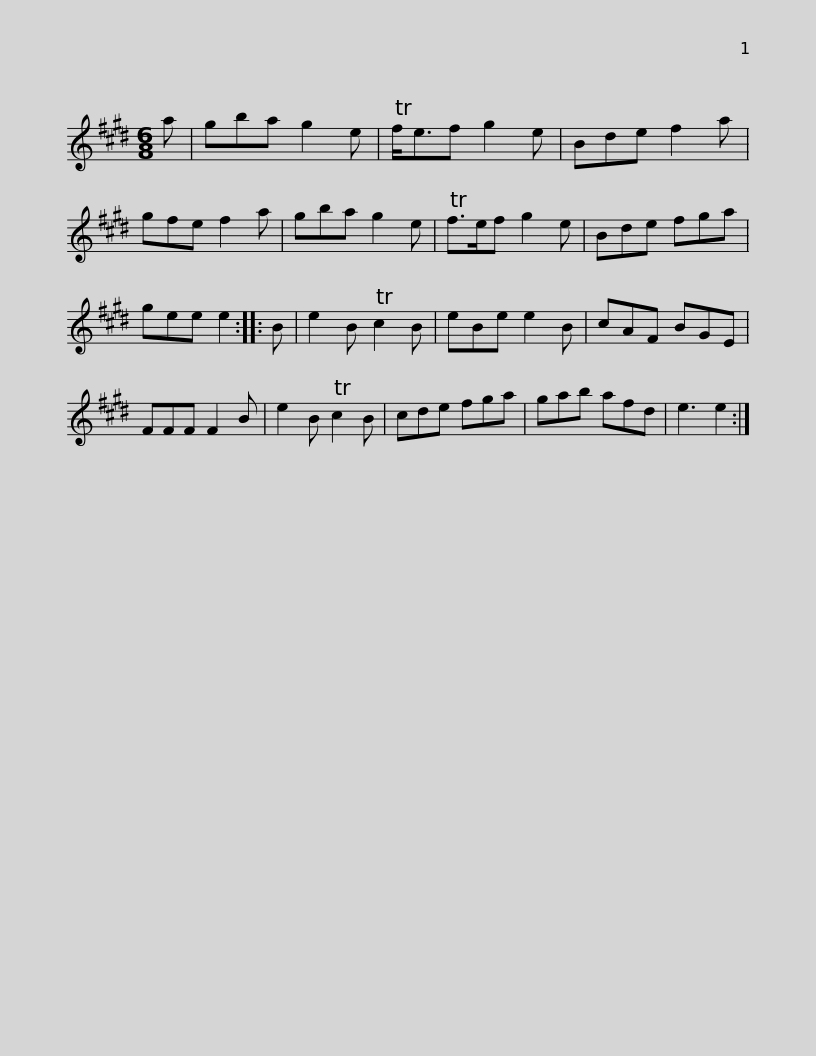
X:1
L:1/8
M:6/8
I:linebreak $
K:E
V:1 treble
V:1
 a | gba g2 e | Tf<ef g2 e | Bde f2 a | gfe f2 a | %5
 gba g2 e | Tf>ef g2 e | Bde fga |$ gee e2 :: B | %10
 e2 B Tc2 B | eBe e2 B | cAF BGE | FFF F2 B | e2 B Tc2 B | %15
 cde fga | gab afd |$ e3 e2 :| %18
